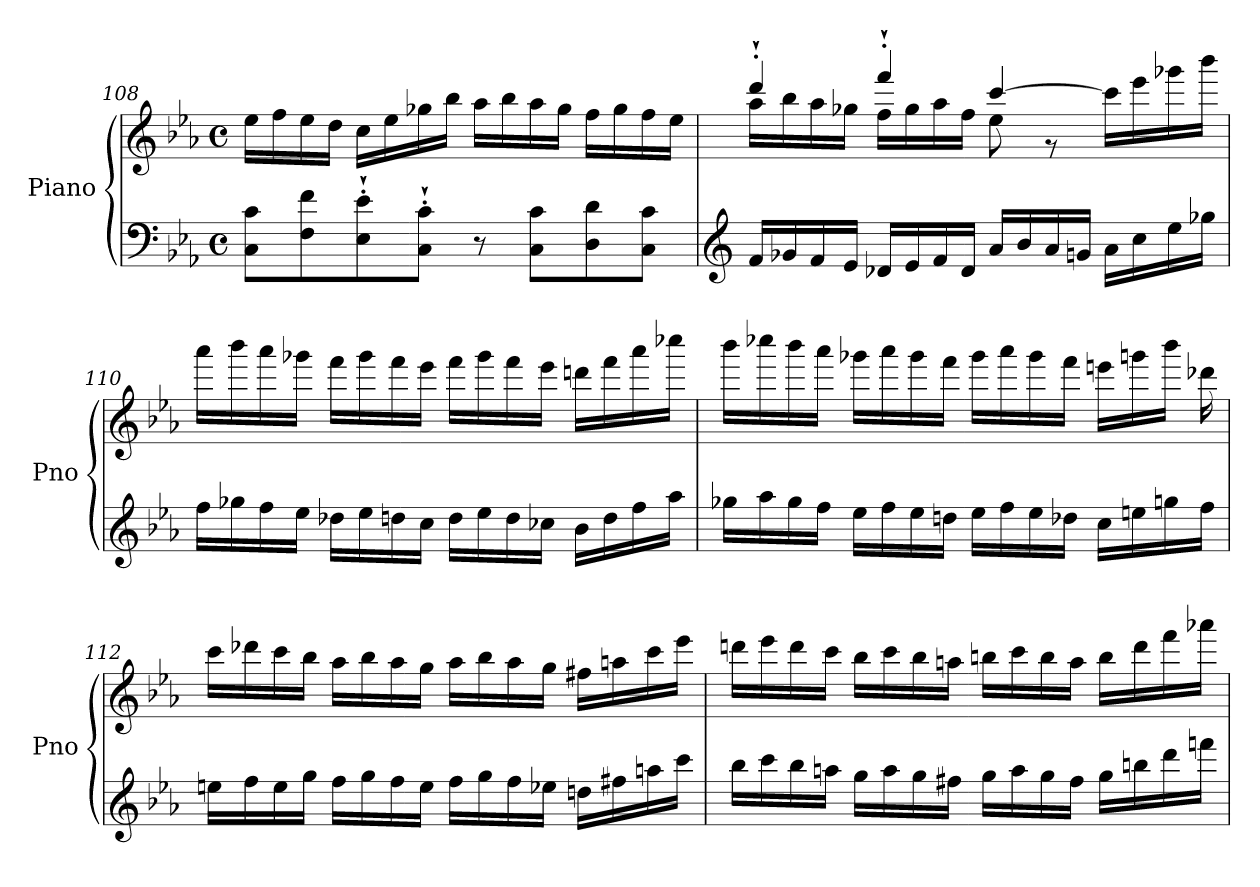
**kern	**kern
*part1	*part1
*staff2	*staff1
*I"Piano	*
*I'Pno	*
*clefF4	*clefG2
*k[b-e-a-]	*k[b-e-a-]
*M4/4	*M4/4
*met(c)	*met(c)
=108	=108
8C\ 8c\L	16ee-\LL
.	16ff\
8F\ 8f\	16ee-\
.	16dd\JJ
8E-\'` 8e-\'`	16cc\LL
.	16ee-\
8C\'` 8c\'`J	16gg-X\
.	16bb-\JJ
8r	16aa-\LL
.	16bb-\
8C\ 8c\L	16aa-\
.	16gg-\JJ
8D\ 8d\	16ff\LL
.	16gg-\
8C\ 8c\J	16ff\
.	16ee-\JJ
!!LO:LB:g=z
=109	=109
*clefG2	*
*	*^
16f/LL	4ddd'`/	16aa-\LL
16g-X/	.	16bb-\
16f/	.	16aa-\
16e-/JJ	.	16gg-X\JJ
16d-X/LL	4fff'`/	16ff\LL
16e-/	.	16gg-\
16f/	.	16aa-\
16d-/JJ	.	16ff\JJ
16a-/LL	[4ccc/	8ee-\
16b-/	.	.
16a-/	.	8r
16gn/JJ	.	.
16a-\LL	16ccc\LL]	4ryy
16cc\	16eee-\	.
16ee-\	16ggg-X\	.
16gg-X\JJ	16bbb-\JJ	.
*	*v	*v
!!LO:LB:g=z
=110	=110
16ff\LL	16aaa-\LL
16gg-X\	16bbb-\
16ff\	16aaa-\
16ee-\JJ	16ggg-X\JJ
16dd-X\LL	16fff\LL
16ee-\	16ggg-\
16ddn\	16fff\
16cc\JJ	16eee-\JJ
16dd\LL	16fff\LL
16ee-\	16ggg-\
16dd\	16fff\
16cc-i\JJ	16eee-\JJ
16b-\LL	16dddn\LL
16dd\	16fff\
16ff\	16aaa-\
16aa-\JJ	16cccc-X\JJ
=111	=111
16gg-X\LL	16bbb-\LL
16aa-\	16cccc-X\
16gg-\	16bbb-\
16ff\JJ	16aaa-\JJ
16ee-\LL	16ggg-X\LL
16ff\	16aaa-\
16ee-\	16ggg-\
16ddn\JJ	16fff\JJ
16ee-\LL	16ggg-\LL
16ff\	16aaa-\
16ee-\	16ggg-\
16dd-X\JJ	16fff\JJ
16cc\LL	16eeen\LL
16een\	16gggn\
16ggn\	16bbb-\JJ
16ff\JJ	16ddd-X\
!!LO:LB:g=z
=112	=112
16een\LL	16ccc\LL
16ff\	16ddd-X\
16ee\	16ccc\
16gg\JJ	16bb-\JJ
16ff\LL	16aa-\LL
16gg\	16bb-\
16ff\	16aa-\
16ee\JJ	16gg\JJ
16ff\LL	16aa-\LL
16gg\	16bb-\
16ff\	16aa-\
16ee-X\JJ	16gg\JJ
16ddn\LL	16ff#X\LL
16ff#X\	16aan\
16aan\	16ccc\
16ccc\JJ	16eee-\JJ
=113	=113
16bb-\LL	16dddn\LL
16ccc\	16eee-\
16bb-\	16ddd\
16aan\JJ	16ccc\JJ
16gg\LL	16bb-\LL
16aa\	16ccc\
16gg\	16bb-\
16ff#X\JJ	16aan\JJ
16gg\LL	16bbn\LL
16aa\	16ccc\
16gg\	16bb\
16ff#\JJ	16aa\JJ
16gg\LL	16bb\LL
16bbn\	16ddd\
16ddd\	16fff\
16fffn\JJ	16aaa-X\JJ
=	=
*-	*-
